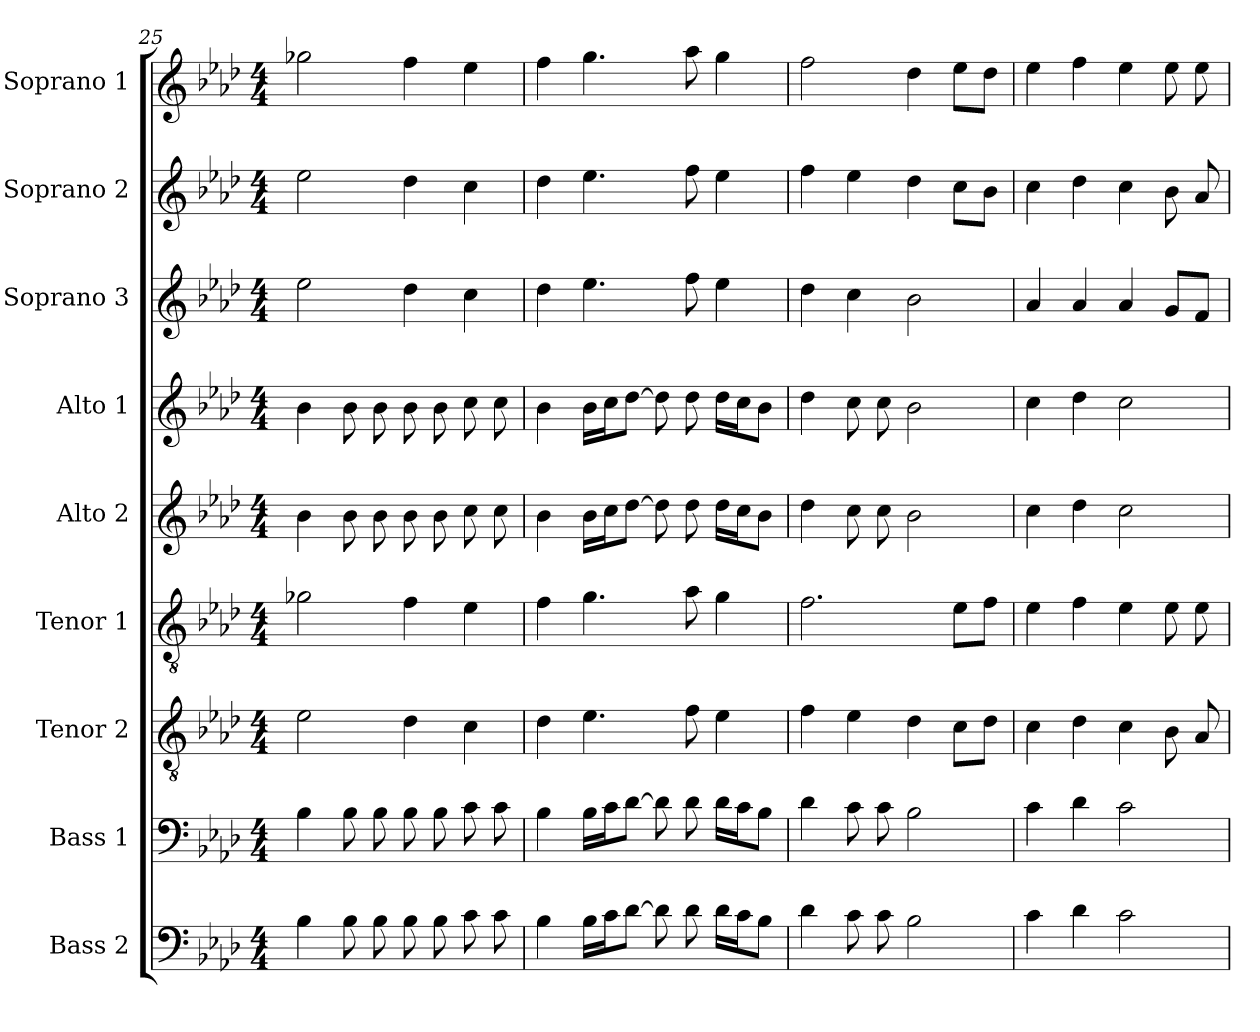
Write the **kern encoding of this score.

**kern	**kern	**kern	**kern	**kern	**kern	**kern	**kern	**kern
*part9	*part8	*part7	*part6	*part5	*part4	*part3	*part2	*part1
*staff9	*staff8	*staff7	*staff6	*staff5	*staff4	*staff3	*staff2	*staff1
*I"Bass 2	*I"Bass 1	*I"Tenor 2	*I"Tenor 1	*I"Alto 2	*I"Alto 1	*I"Soprano 3	*I"Soprano 2	*I"Soprano 1
*I'B 2	*I'B 1	*I'T 2	*I'T 1	*I'A 2	*I'A 1	*I'S 3	*I'S 2	*I'S 1
*clefF4	*clefF4	*clefGv2	*clefGv2	*clefG2	*clefG2	*clefG2	*clefG2	*clefG2
*k[b-e-a-d-]	*k[b-e-a-d-]	*k[b-e-a-d-]	*k[b-e-a-d-]	*k[b-e-a-d-]	*k[b-e-a-d-]	*k[b-e-a-d-]	*k[b-e-a-d-]	*k[b-e-a-d-]
*A-:	*A-:	*A-:	*A-:	*A-:	*A-:	*A-:	*A-:	*A-:
*M4/4	*M4/4	*M4/4	*M4/4	*M4/4	*M4/4	*M4/4	*M4/4	*M4/4
=25	=25	=25	=25	=25	=25	=25	=25	=25
4B-	4B-	2e-	2g-X	4b-	4b-	2ee-	2ee-	2gg-X
8B-	8B-	.	.	8b-	8b-	.	.	.
8B-	8B-	.	.	8b-	8b-	.	.	.
8B-	8B-	4d-	4f	8b-	8b-	4dd-	4dd-	4ff
8B-	8B-	.	.	8b-	8b-	.	.	.
8c	8c	4c	4e-	8cc	8cc	4cc	4cc	4ee-
8c	8c	.	.	8cc	8cc	.	.	.
=26	=26	=26	=26	=26	=26	=26	=26	=26
4B-	4B-	4d-	4f	4b-	4b-	4dd-	4dd-	4ff
16B-LL	16B-LL	4.e-	4.g	16b-LL	16b-LL	4.ee-	4.ee-	4.gg
16cJ	16cJ	.	.	16ccJ	16ccJ	.	.	.
[8d-J	[8d-J	.	.	[8dd-J	[8dd-J	.	.	.
8d-]	8d-]	.	.	8dd-]	8dd-]	.	.	.
8d-	8d-	8f	8a-	8dd-	8dd-	8ff	8ff	8aa-
16d-LL	16d-LL	4e-	4g	16dd-LL	16dd-LL	4ee-	4ee-	4gg
16cJ	16cJ	.	.	16ccJ	16ccJ	.	.	.
8B-J	8B-J	.	.	8b-J	8b-J	.	.	.
=27	=27	=27	=27	=27	=27	=27	=27	=27
4d-	4d-	4f	2.f	4dd-	4dd-	4dd-	4ff	2ff
8c	8c	4e-	.	8cc	8cc	4cc	4ee-	.
8c	8c	.	.	8cc	8cc	.	.	.
2B-	2B-	4d-	.	2b-	2b-	2b-	4dd-	4dd-
.	.	8cL	8e-L	.	.	.	8ccL	8ee-L
.	.	8d-J	8fJ	.	.	.	8b-J	8dd-J
=28	=28	=28	=28	=28	=28	=28	=28	=28
4c	4c	4c	4e-	4cc	4cc	4a-	4cc	4ee-
4d-	4d-	4d-	4f	4dd-	4dd-	4a-	4dd-	4ff
2c	2c	4c	4e-	2cc	2cc	4a-	4cc	4ee-
.	.	8B-	8e-	.	.	8g/L	8b-	8ee-
.	.	8A-	8e-	.	.	8f/J	8a-	8ee-
=	=	=	=	=	=	=	=	=
*-	*-	*-	*-	*-	*-	*-	*-	*-
